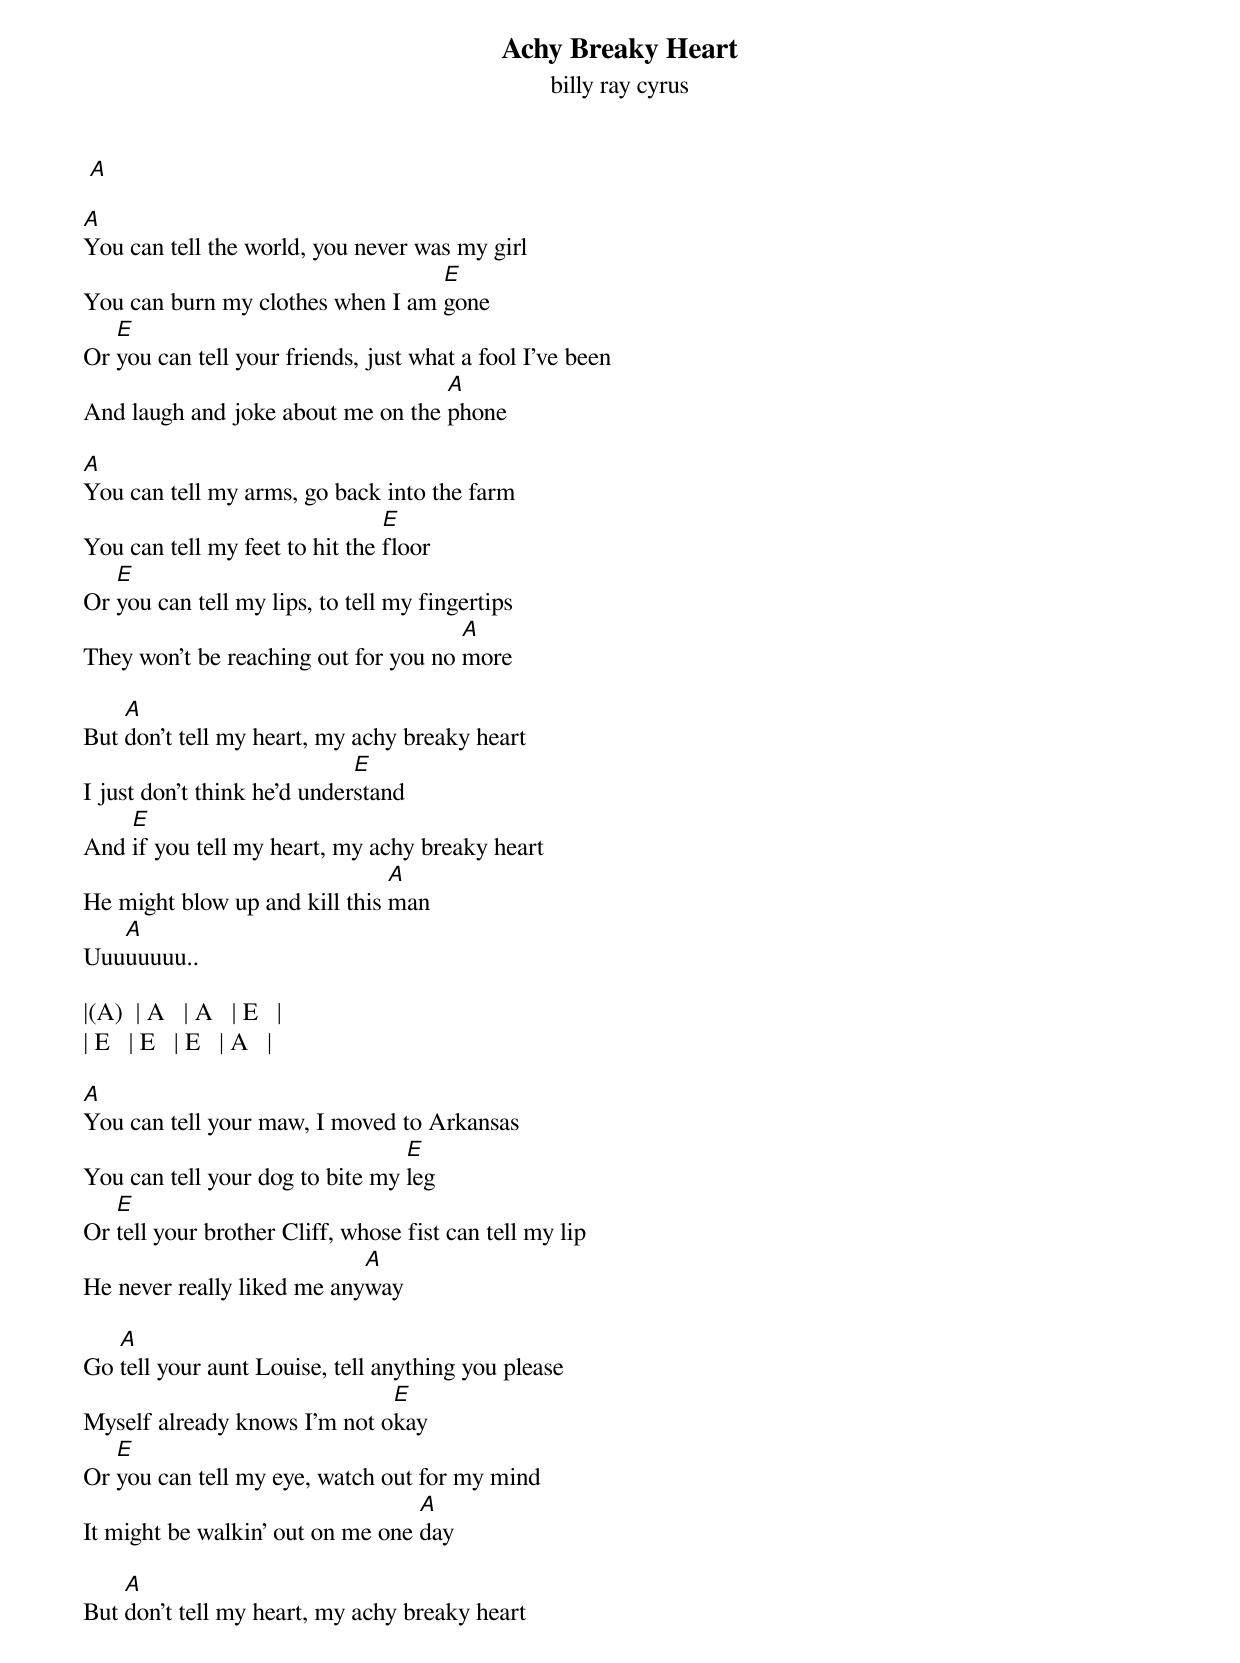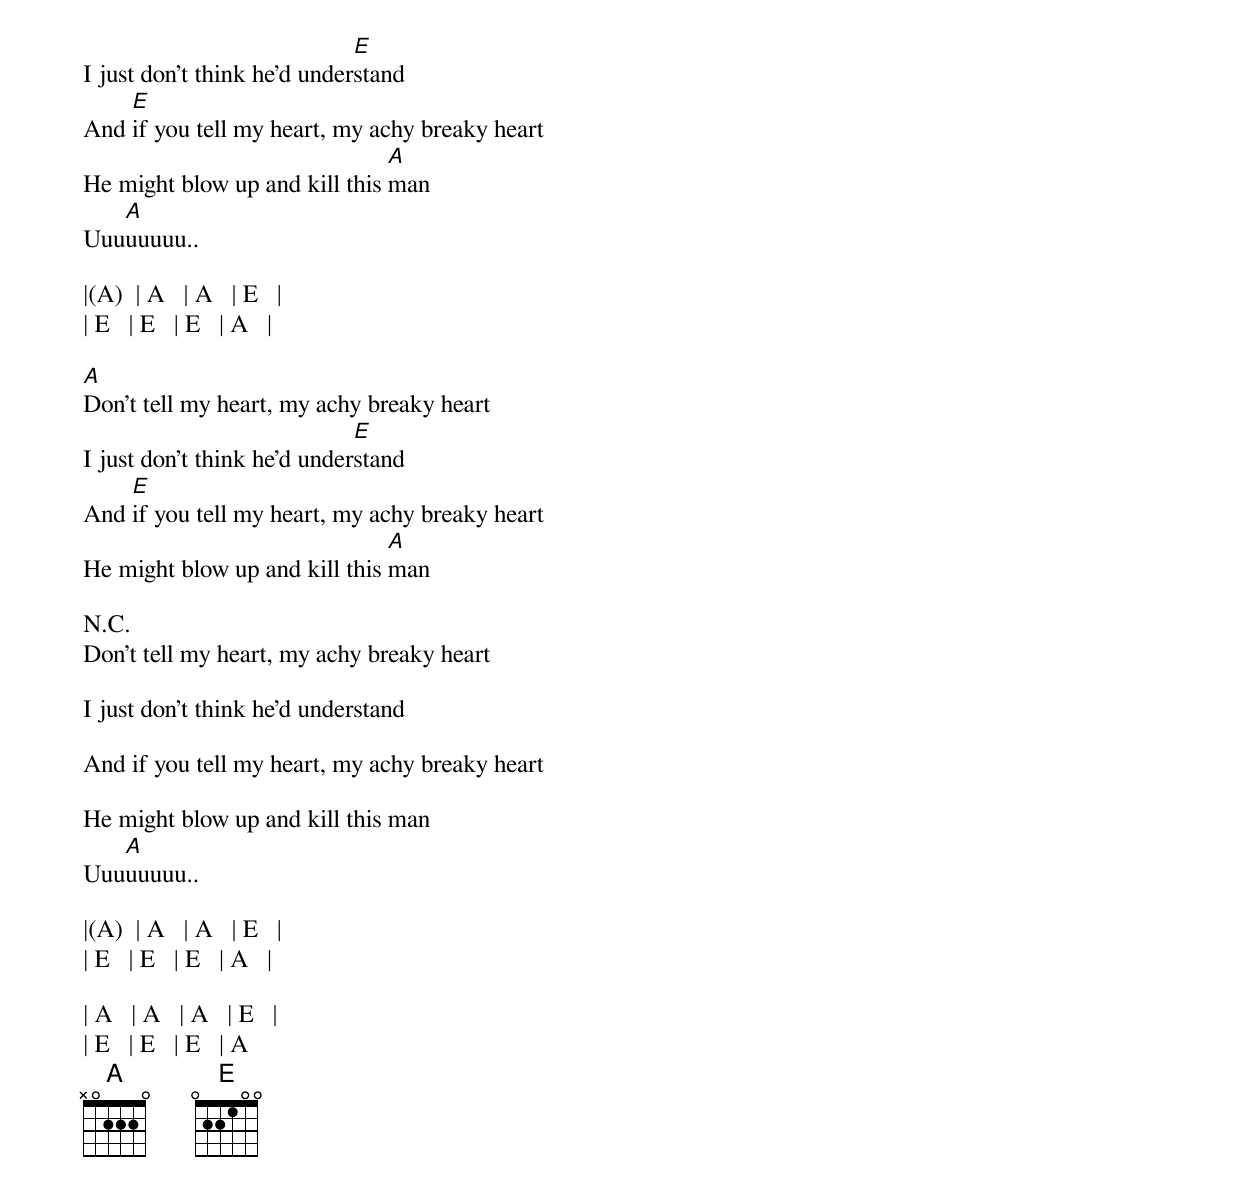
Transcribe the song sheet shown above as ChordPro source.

{title: Achy Breaky Heart}
{subtitle: billy ray cyrus}

 [A]

[A]You can tell the world, you never was my girl
You can burn my clothes when I am [E]gone
Or [E]you can tell your friends, just what a fool I've been
And laugh and joke about me on the [A]phone

[A]You can tell my arms, go back into the farm
You can tell my feet to hit the [E]floor
Or [E]you can tell my lips, to tell my fingertips
They won't be reaching out for you no [A]more

But [A]don't tell my heart, my achy breaky heart
I just don't think he'd under[E]stand
And [E]if you tell my heart, my achy breaky heart
He might blow up and kill this [A]man
Uuu[A]uuuuu..

|(A)  | A   | A   | E   |
| E   | E   | E   | A   |

[A]You can tell your maw, I moved to Arkansas
You can tell your dog to bite my [E]leg
Or [E]tell your brother Cliff, whose fist can tell my lip
He never really liked me any[A]way

Go [A]tell your aunt Louise, tell anything you please
Myself already knows I'm not o[E]kay
Or [E]you can tell my eye, watch out for my mind
It might be walkin' out on me one [A]day

But [A]don't tell my heart, my achy breaky heart
I just don't think he'd under[E]stand
And [E]if you tell my heart, my achy breaky heart
He might blow up and kill this [A]man
Uuu[A]uuuuu..

|(A)  | A   | A   | E   |
| E   | E   | E   | A   |

[A]Don't tell my heart, my achy breaky heart
I just don't think he'd under[E]stand
And [E]if you tell my heart, my achy breaky heart
He might blow up and kill this [A]man

N.C.
Don't tell my heart, my achy breaky heart

I just don't think he'd understand

And if you tell my heart, my achy breaky heart

He might blow up and kill this man
Uuu[A]uuuuu..

|(A)  | A   | A   | E   |
| E   | E   | E   | A   |

| A   | A   | A   | E   |
| E   | E   | E   | A
